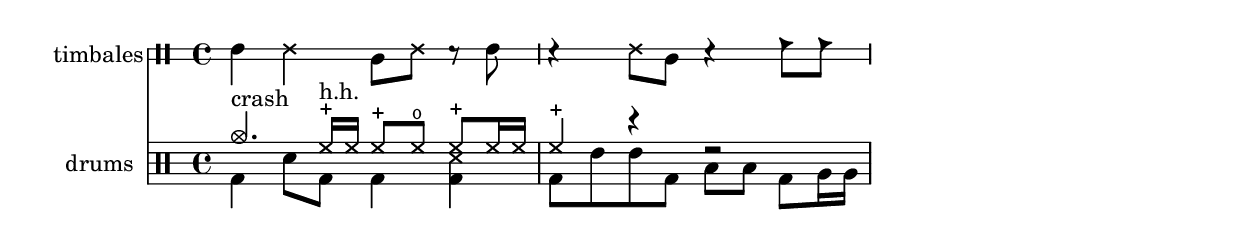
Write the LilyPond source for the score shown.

%% DO NOT EDIT this file manually; it is automatically
%% generated from LSR http://lsr.dsi.unimi.it
%% Make any changes in LSR itself, or in Documentation/snippets/new/ ,
%% and then run scripts/auxiliar/makelsr.py
%%
%% This file is in the public domain.
\version "2.17.11"

\header {
  lsrtags = "percussion, preparing-parts, really-simple, rhythms, specific-notation"

  texidoc = "
Using the powerful pre-configured tools such as the @code{\\drummode}
function and the @code{DrumStaff} context, inputting drum parts is
quite easy: drums are placed at their own staff positions (with a
special clef symbol) and have note heads according to the drum.
Attaching an extra symbol to the drum or restricting the number of
lines is possible.

"
  doctitle = "Adding drum parts"
} % begin verbatim


drh = \drummode { cymc4.^"crash" hhc16^"h.h." hh hhc8 hho hhc8 hh16 hh hhc4 r4 r2 }
drl = \drummode { bd4 sn8 bd bd4 << bd ss >>  bd8 tommh tommh bd toml toml bd tomfh16 tomfh }
timb = \drummode { timh4 ssh timl8 ssh r timh r4 ssh8 timl r4 cb8 cb }

\score {
  <<
    \new DrumStaff \with {
      drumStyleTable = #timbales-style
      \override StaffSymbol.line-count = #2
      \override BarLine.bar-extent = #'(-1 . 1)
    } <<
      \set Staff.instrumentName = #"timbales"
      \timb
    >>
    \new DrumStaff <<
      \set Staff.instrumentName = #"drums"
      \new DrumVoice { \stemUp \drh }
      \new DrumVoice { \stemDown \drl }
    >>
  >>
  \layout { }
  \midi {
    \tempo 4 = 120
  }
}
